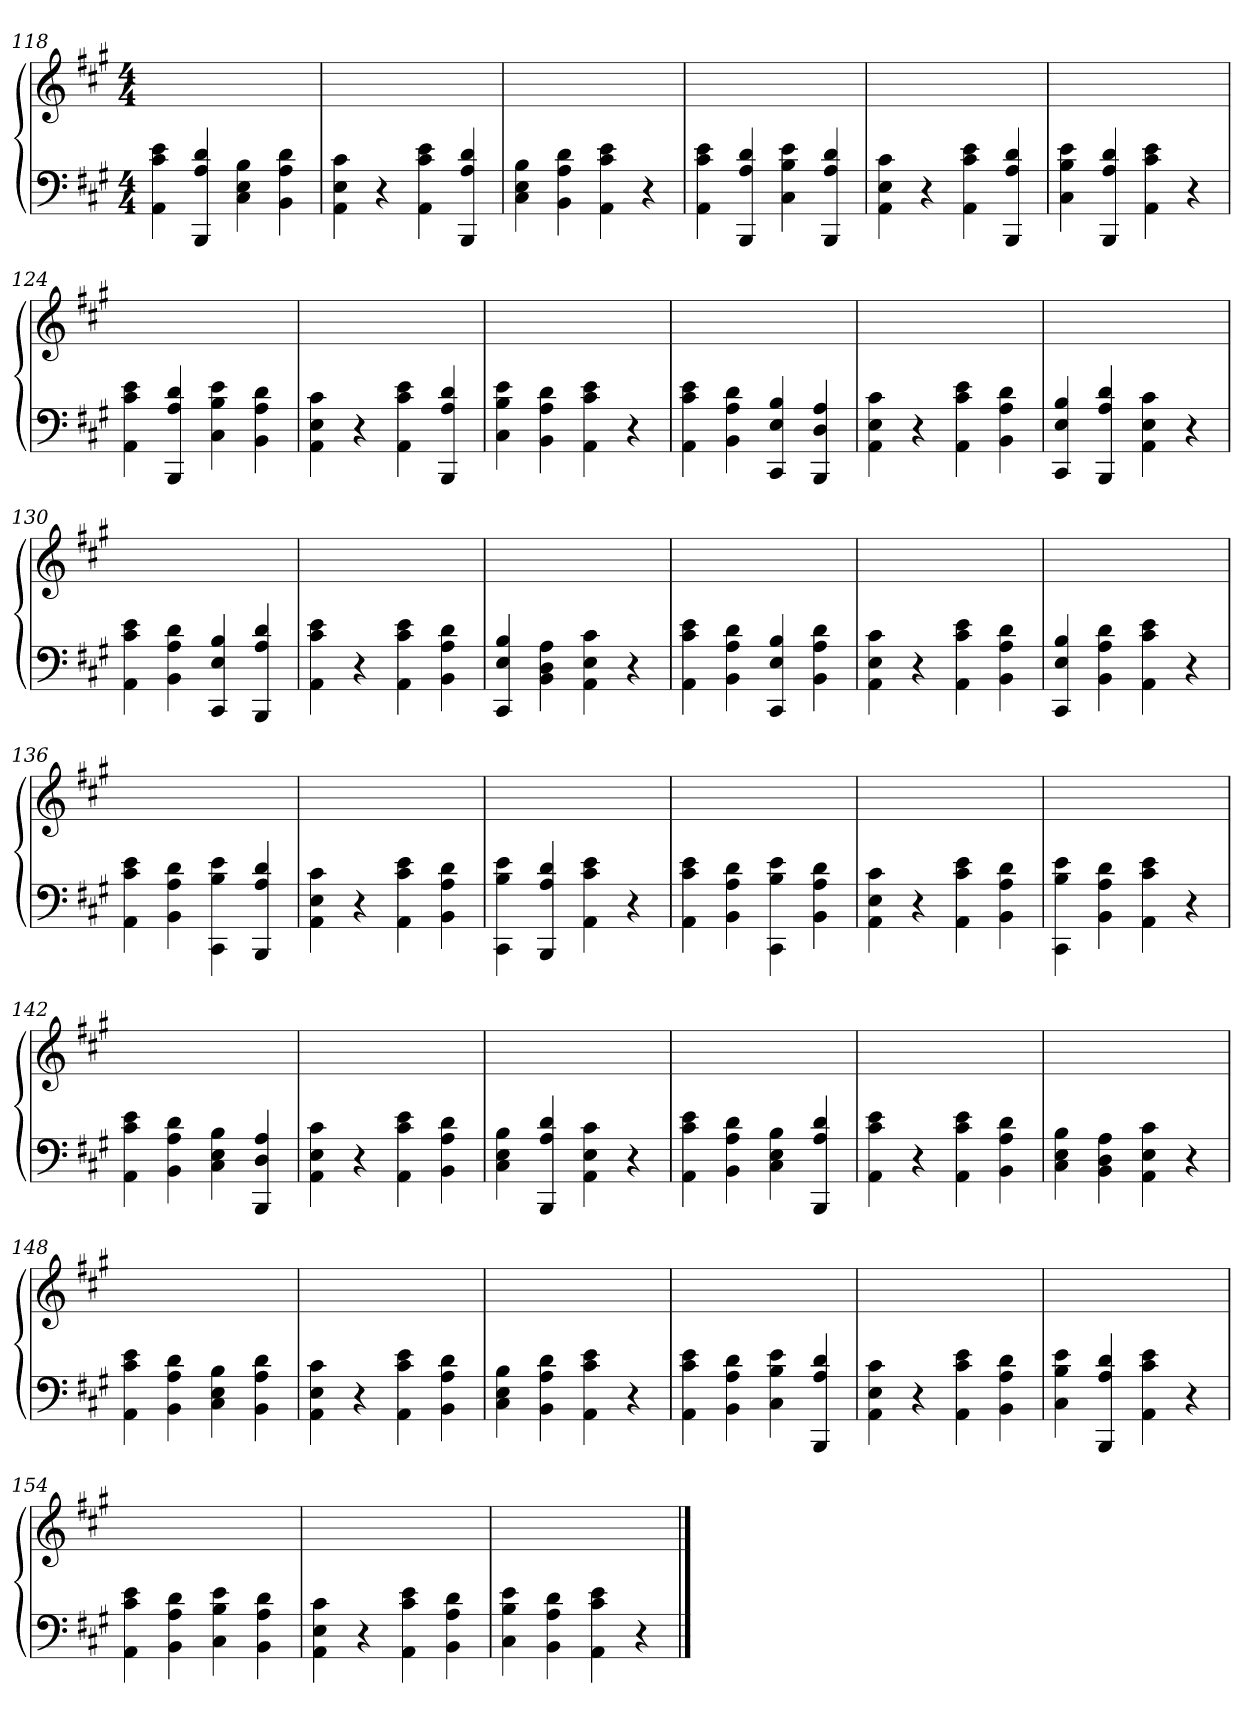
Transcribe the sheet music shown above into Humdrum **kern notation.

**kern	**kern
*part2	*part1
*staff2	*staff1
*clefF4	*clefG2
*k[f#c#g#]	*k[f#c#g#]
*A:	*A:
*M4/4	*M4/4
=118	=118
4AA 4c# 4e	1ryy
4BBB 4A 4d	.
4C# 4E 4B	.
4BB 4A 4d	.
=119	=119
4AA 4E 4c#	1ryy
4r	.
4AA 4c# 4e	.
4BBB 4A 4d	.
=120	=120
4C# 4E 4B	1ryy
4BB 4A 4d	.
4AA 4c# 4e	.
4r	.
=121	=121
4AA 4c# 4e	1ryy
4BBB 4A 4d	.
4C# 4B 4e	.
4BBB 4A 4d	.
=122	=122
4AA 4E 4c#	1ryy
4r	.
4AA 4c# 4e	.
4BBB 4A 4d	.
=123	=123
4C# 4B 4e	1ryy
4BBB 4A 4d	.
4AA 4c# 4e	.
4r	.
=124	=124
4AA 4c# 4e	1ryy
4BBB 4A 4d	.
4C# 4B 4e	.
4BB 4A 4d	.
=125	=125
4AA 4E 4c#	1ryy
4r	.
4AA 4c# 4e	.
4BBB 4A 4d	.
=126	=126
4C# 4B 4e	1ryy
4BB 4A 4d	.
4AA 4c# 4e	.
4r	.
=127	=127
4AA 4c# 4e	1ryy
4BB 4A 4d	.
4CC# 4E 4B	.
4BBB 4D 4A	.
=128	=128
4AA 4E 4c#	1ryy
4r	.
4AA 4c# 4e	.
4BB 4A 4d	.
=129	=129
4CC# 4E 4B	1ryy
4BBB 4A 4d	.
4AA 4E 4c#	.
4r	.
=130	=130
4AA 4c# 4e	1ryy
4BB 4A 4d	.
4CC# 4E 4B	.
4BBB 4A 4d	.
=131	=131
4AA 4c# 4e	1ryy
4r	.
4AA 4c# 4e	.
4BB 4A 4d	.
=132	=132
4CC# 4E 4B	1ryy
4BB 4D 4A	.
4AA 4E 4c#	.
4r	.
=133	=133
4AA 4c# 4e	1ryy
4BB 4A 4d	.
4CC# 4E 4B	.
4BB 4A 4d	.
=134	=134
4AA 4E 4c#	1ryy
4r	.
4AA 4c# 4e	.
4BB 4A 4d	.
=135	=135
4CC# 4E 4B	1ryy
4BB 4A 4d	.
4AA 4c# 4e	.
4r	.
=136	=136
4AA 4c# 4e	1ryy
4BB 4A 4d	.
4CC# 4B 4e	.
4BBB 4A 4d	.
=137	=137
4AA 4E 4c#	1ryy
4r	.
4AA 4c# 4e	.
4BB 4A 4d	.
=138	=138
4CC# 4B 4e	1ryy
4BBB 4A 4d	.
4AA 4c# 4e	.
4r	.
=139	=139
4AA 4c# 4e	1ryy
4BB 4A 4d	.
4CC# 4B 4e	.
4BB 4A 4d	.
=140	=140
4AA 4E 4c#	1ryy
4r	.
4AA 4c# 4e	.
4BB 4A 4d	.
=141	=141
4CC# 4B 4e	1ryy
4BB 4A 4d	.
4AA 4c# 4e	.
4r	.
=142	=142
4AA 4c# 4e	1ryy
4BB 4A 4d	.
4C# 4E 4B	.
4BBB 4D 4A	.
=143	=143
4AA 4E 4c#	1ryy
4r	.
4AA 4c# 4e	.
4BB 4A 4d	.
=144	=144
4C# 4E 4B	1ryy
4BBB 4A 4d	.
4AA 4E 4c#	.
4r	.
=145	=145
4AA 4c# 4e	1ryy
4BB 4A 4d	.
4C# 4E 4B	.
4BBB 4A 4d	.
=146	=146
4AA 4c# 4e	1ryy
4r	.
4AA 4c# 4e	.
4BB 4A 4d	.
=147	=147
4C# 4E 4B	1ryy
4BB 4D 4A	.
4AA 4E 4c#	.
4r	.
=148	=148
4AA 4c# 4e	1ryy
4BB 4A 4d	.
4C# 4E 4B	.
4BB 4A 4d	.
=149	=149
4AA 4E 4c#	1ryy
4r	.
4AA 4c# 4e	.
4BB 4A 4d	.
=150	=150
4C# 4E 4B	1ryy
4BB 4A 4d	.
4AA 4c# 4e	.
4r	.
=151	=151
4AA 4c# 4e	1ryy
4BB 4A 4d	.
4C# 4B 4e	.
4BBB 4A 4d	.
=152	=152
4AA 4E 4c#	1ryy
4r	.
4AA 4c# 4e	.
4BB 4A 4d	.
=153	=153
4C# 4B 4e	1ryy
4BBB 4A 4d	.
4AA 4c# 4e	.
4r	.
=154	=154
4AA 4c# 4e	1ryy
4BB 4A 4d	.
4C# 4B 4e	.
4BB 4A 4d	.
=155	=155
4AA 4E 4c#	1ryy
4r	.
4AA 4c# 4e	.
4BB 4A 4d	.
=156	=156
4C# 4B 4e	1ryy
4BB 4A 4d	.
4AA 4c# 4e	.
4r	.
==	==
*-	*-
